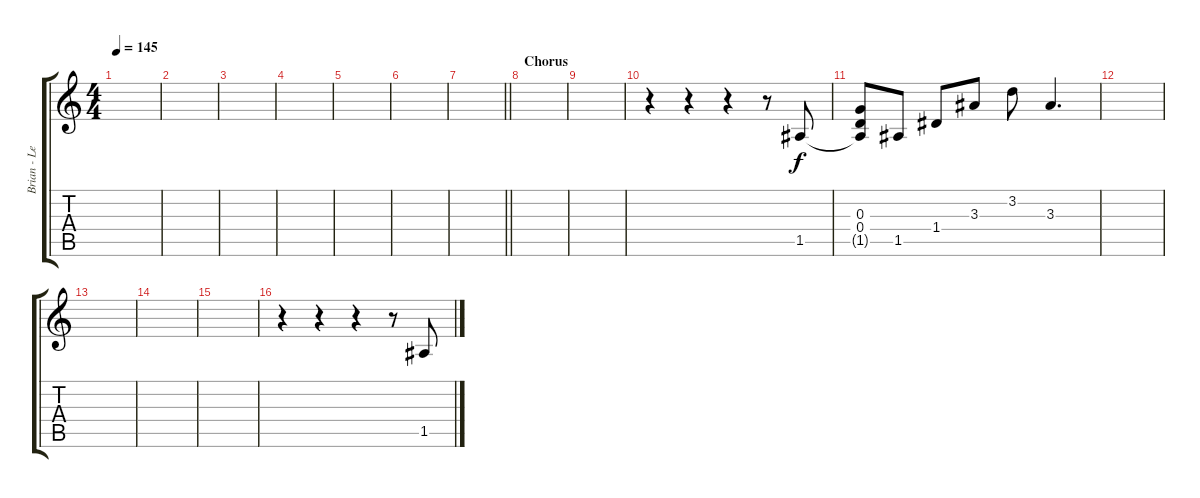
\track ("Brian - Lead Guitar" "Brian - Le") {instrument electricguitarjazz}
\staff {score tabs}
\tuning (E4 B3 G3 D3 A2 E2) {hide}
\ts (4 4)
\tempo 145
\clef g2
\ks c
|
|
|
|
|
|
\barLineRight lightlight
|
\section ("" "Chorus")
|
|
r.4 r.4 r.4 r.8 1.5.8 |
(0.3 0.4 1.5{t}).8 1.5.8 1.4.8 3.3.8 3.2.8 3.3.4{d} |
|
|
|
|
r.4 r.4 r.4 r.8 1.5.8
